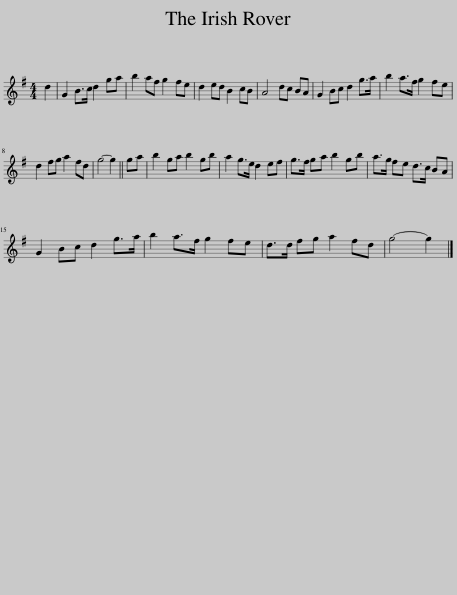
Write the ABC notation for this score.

X:1
L:1/8
M:4/4
I:linebreak $
K:G
V:1 treble
V:1
 d2 | G2 B>c d2 ga | b2 af g2 fe | d2 ed B2 cB | A4 dc BA | %5
 G2 Bc d2 g>a | b2 a>f g2 fe |$ d2 fg a2 fd | g4- g2 || ga | %10
 b2 ga b2 gb | a2 g>e d2 ef | g>f ga b2 gb | a>g fe d>c BA |$ G2 Bc d2 g>a | %15
 b2 a>f g2 fe | d>d fg a2 fd | g4- g2 |] %18
